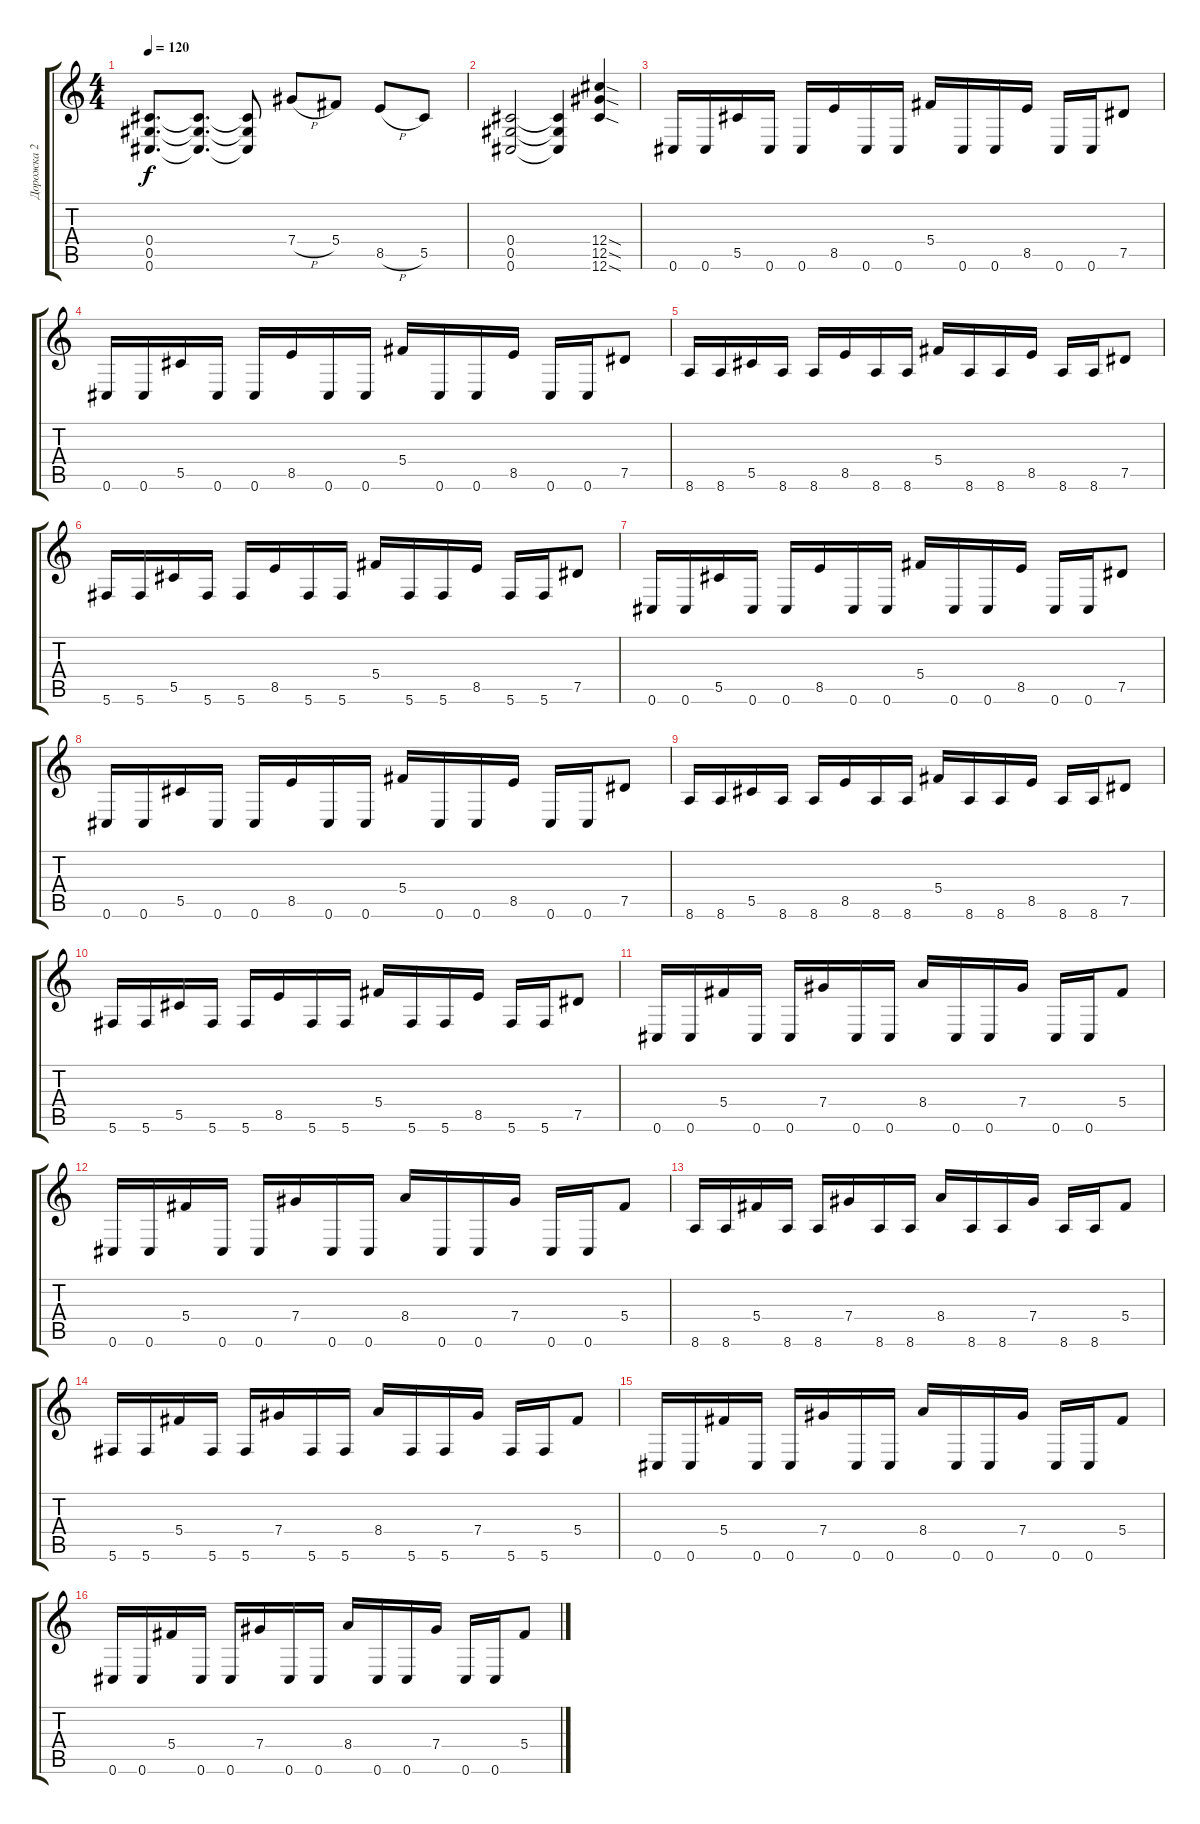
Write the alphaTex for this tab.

\track ("Дорожка 2" "Дорожка 2") {instrument acousticguitarsteel}
\staff {score tabs}
\tuning (Eb4 Bb3 Gb3 Db3 Ab2 Db2) {hide}
\ts (4 4)
\tempo 120
\clef g2
\ks c
(0.4{t} 0.5{t} 0.6{t}).8{d dy f} (0.4{t} 0.5{t} 0.6{t}).8{d} (0.4{t} 0.5{t} 0.6{t}).8 7.4{h}.8 5.4.8 8.5{h}.8 5.5.8 |
(0.4 0.5 0.6).2 (0.4{t} 0.5{t} 0.6{t}).4 (12.4{sod} 12.5{sod} 12.6{sod}).4 |
0.6.16 0.6.16 5.5.16 0.6.16 0.6.16 8.5.16 0.6.16 0.6.16 5.4.16 0.6.16 0.6.16 8.5.16 0.6.16 0.6.16 7.5.8 |
0.6.16 0.6.16 5.5.16 0.6.16 0.6.16 8.5.16 0.6.16 0.6.16 5.4.16 0.6.16 0.6.16 8.5.16 0.6.16 0.6.16 7.5.8 |
8.6.16 8.6.16 5.5.16 8.6.16 8.6.16 8.5.16 8.6.16 8.6.16 5.4.16 8.6.16 8.6.16 8.5.16 8.6.16 8.6.16 7.5.8 |
5.6.16 5.6.16 5.5.16 5.6.16 5.6.16 8.5.16 5.6.16 5.6.16 5.4.16 5.6.16 5.6.16 8.5.16 5.6.16 5.6.16 7.5.8 |
0.6.16 0.6.16 5.5.16 0.6.16 0.6.16 8.5.16 0.6.16 0.6.16 5.4.16 0.6.16 0.6.16 8.5.16 0.6.16 0.6.16 7.5.8 |
0.6.16 0.6.16 5.5.16 0.6.16 0.6.16 8.5.16 0.6.16 0.6.16 5.4.16 0.6.16 0.6.16 8.5.16 0.6.16 0.6.16 7.5.8 |
8.6.16 8.6.16 5.5.16 8.6.16 8.6.16 8.5.16 8.6.16 8.6.16 5.4.16 8.6.16 8.6.16 8.5.16 8.6.16 8.6.16 7.5.8 |
5.6.16 5.6.16 5.5.16 5.6.16 5.6.16 8.5.16 5.6.16 5.6.16 5.4.16 5.6.16 5.6.16 8.5.16 5.6.16 5.6.16 7.5.8 |
0.6.16 0.6.16 5.4.16 0.6.16 0.6.16 7.4.16 0.6.16 0.6.16 8.4.16 0.6.16 0.6.16 7.4.16 0.6.16 0.6.16 5.4.8 |
0.6.16 0.6.16 5.4.16 0.6.16 0.6.16 7.4.16 0.6.16 0.6.16 8.4.16 0.6.16 0.6.16 7.4.16 0.6.16 0.6.16 5.4.8 |
8.6.16 8.6.16 5.4.16 8.6.16 8.6.16 7.4.16 8.6.16 8.6.16 8.4.16 8.6.16 8.6.16 7.4.16 8.6.16 8.6.16 5.4.8 |
5.6.16 5.6.16 5.4.16 5.6.16 5.6.16 7.4.16 5.6.16 5.6.16 8.4.16 5.6.16 5.6.16 7.4.16 5.6.16 5.6.16 5.4.8 |
0.6.16 0.6.16 5.4.16 0.6.16 0.6.16 7.4.16 0.6.16 0.6.16 8.4.16 0.6.16 0.6.16 7.4.16 0.6.16 0.6.16 5.4.8 |
0.6.16 0.6.16 5.4.16 0.6.16 0.6.16 7.4.16 0.6.16 0.6.16 8.4.16 0.6.16 0.6.16 7.4.16 0.6.16 0.6.16 5.4.8
